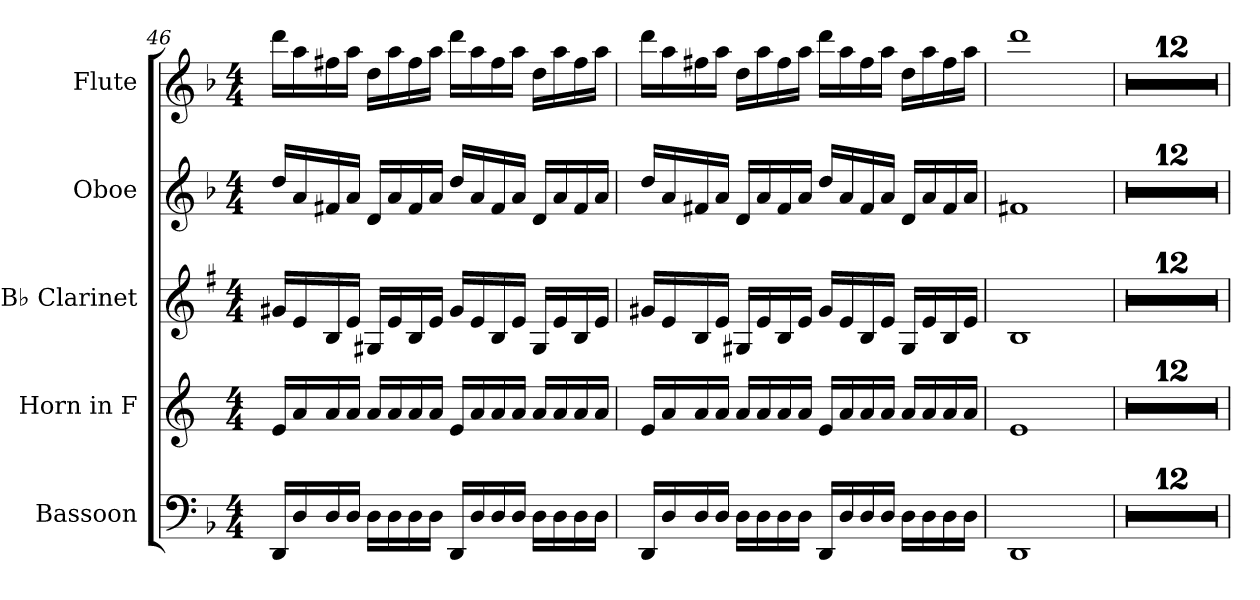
**kern	**kern	**kern	**kern	**kern
*part5	*part4	*part3	*part2	*part1
*staff5	*staff4	*staff3	*staff2	*staff1
*I"Bassoon	*I"Horn in F	*I"B♭ Clarinet	*I"Oboe	*I"Flute
*I'Bsn	*I'Hn	*I'Cl	*I'Ob	*I'Fl
*clefF4	*clefG2	*clefG2	*clefG2	*clefG2
*	*ITrd4c7	*ITrd1c2	*	*
*k[b-]	*k[b-]	*k[b-]	*k[b-]	*k[b-]
*M4/4	*M4/4	*M4/4	*M4/4	*M4/4
=46	=46	=46	=46	=46
16DD/LL	16A/LL	16f#X/LL	16dd/LL	16ddd\LL
16D/	16d/	16d/	16a/	16aa\
16D/	16d/	16A/	16f#X/	16ff#X\
16D/JJ	16d/JJ	16d/JJ	16a/JJ	16aa\JJ
16D\LL	16d/LL	16F#X/LL	16d/LL	16dd\LL
16D\	16d/	16d/	16a/	16aa\
16D\	16d/	16A/	16f#/	16ff#\
16D\JJ	16d/JJ	16d/JJ	16a/JJ	16aa\JJ
16DD/LL	16A/LL	16f#/LL	16dd/LL	16ddd\LL
16D/	16d/	16d/	16a/	16aa\
16D/	16d/	16A/	16f#/	16ff#\
16D/JJ	16d/JJ	16d/JJ	16a/JJ	16aa\JJ
16D\LL	16d/LL	16F#/LL	16d/LL	16dd\LL
16D\	16d/	16d/	16a/	16aa\
16D\	16d/	16A/	16f#/	16ff#\
16D\JJ	16d/JJ	16d/JJ	16a/JJ	16aa\JJ
!!LO:LB:g=z
=47	=47	=47	=47	=47
16DD/LL	16A/LL	16f#X/LL	16dd/LL	16ddd\LL
16D/	16d/	16d/	16a/	16aa\
16D/	16d/	16A/	16f#X/	16ff#X\
16D/JJ	16d/JJ	16d/JJ	16a/JJ	16aa\JJ
16D\LL	16d/LL	16F#X/LL	16d/LL	16dd\LL
16D\	16d/	16d/	16a/	16aa\
16D\	16d/	16A/	16f#/	16ff#\
16D\JJ	16d/JJ	16d/JJ	16a/JJ	16aa\JJ
16DD/LL	16A/LL	16f#/LL	16dd/LL	16ddd\LL
16D/	16d/	16d/	16a/	16aa\
16D/	16d/	16A/	16f#/	16ff#\
16D/JJ	16d/JJ	16d/JJ	16a/JJ	16aa\JJ
16D\LL	16d/LL	16F#/LL	16d/LL	16dd\LL
16D\	16d/	16d/	16a/	16aa\
16D\	16d/	16A/	16f#/	16ff#\
16D\JJ	16d/JJ	16d/JJ	16a/JJ	16aa\JJ
!!LO:PB:g=z
=48	=48	=48	=48	=48
1DD	1A	1A	1f#X	1ddd
=49	=49	=49	=49	=49
1r	1r	1r	1r	1r
=50	=50	=50	=50	=50
1r	1r	1r	1r	1r
=51	=51	=51	=51	=51
1r	1r	1r	1r	1r
=52	=52	=52	=52	=52
1r	1r	1r	1r	1r
!!LO:LB:g=z
=53	=53	=53	=53	=53
1r	1r	1r	1r	1r
=54	=54	=54	=54	=54
1r	1r	1r	1r	1r
=55	=55	=55	=55	=55
1r	1r	1r	1r	1r
=56	=56	=56	=56	=56
1r	1r	1r	1r	1r
=57	=57	=57	=57	=57
1r	1r	1r	1r	1r
=58	=58	=58	=58	=58
1r	1r	1r	1r	1r
=59	=59	=59	=59	=59
1r	1r	1r	1r	1r
=60	=60	=60	=60	=60
1r	1r	1r	1r	1r
=	=	=	=	=
*-	*-	*-	*-	*-
